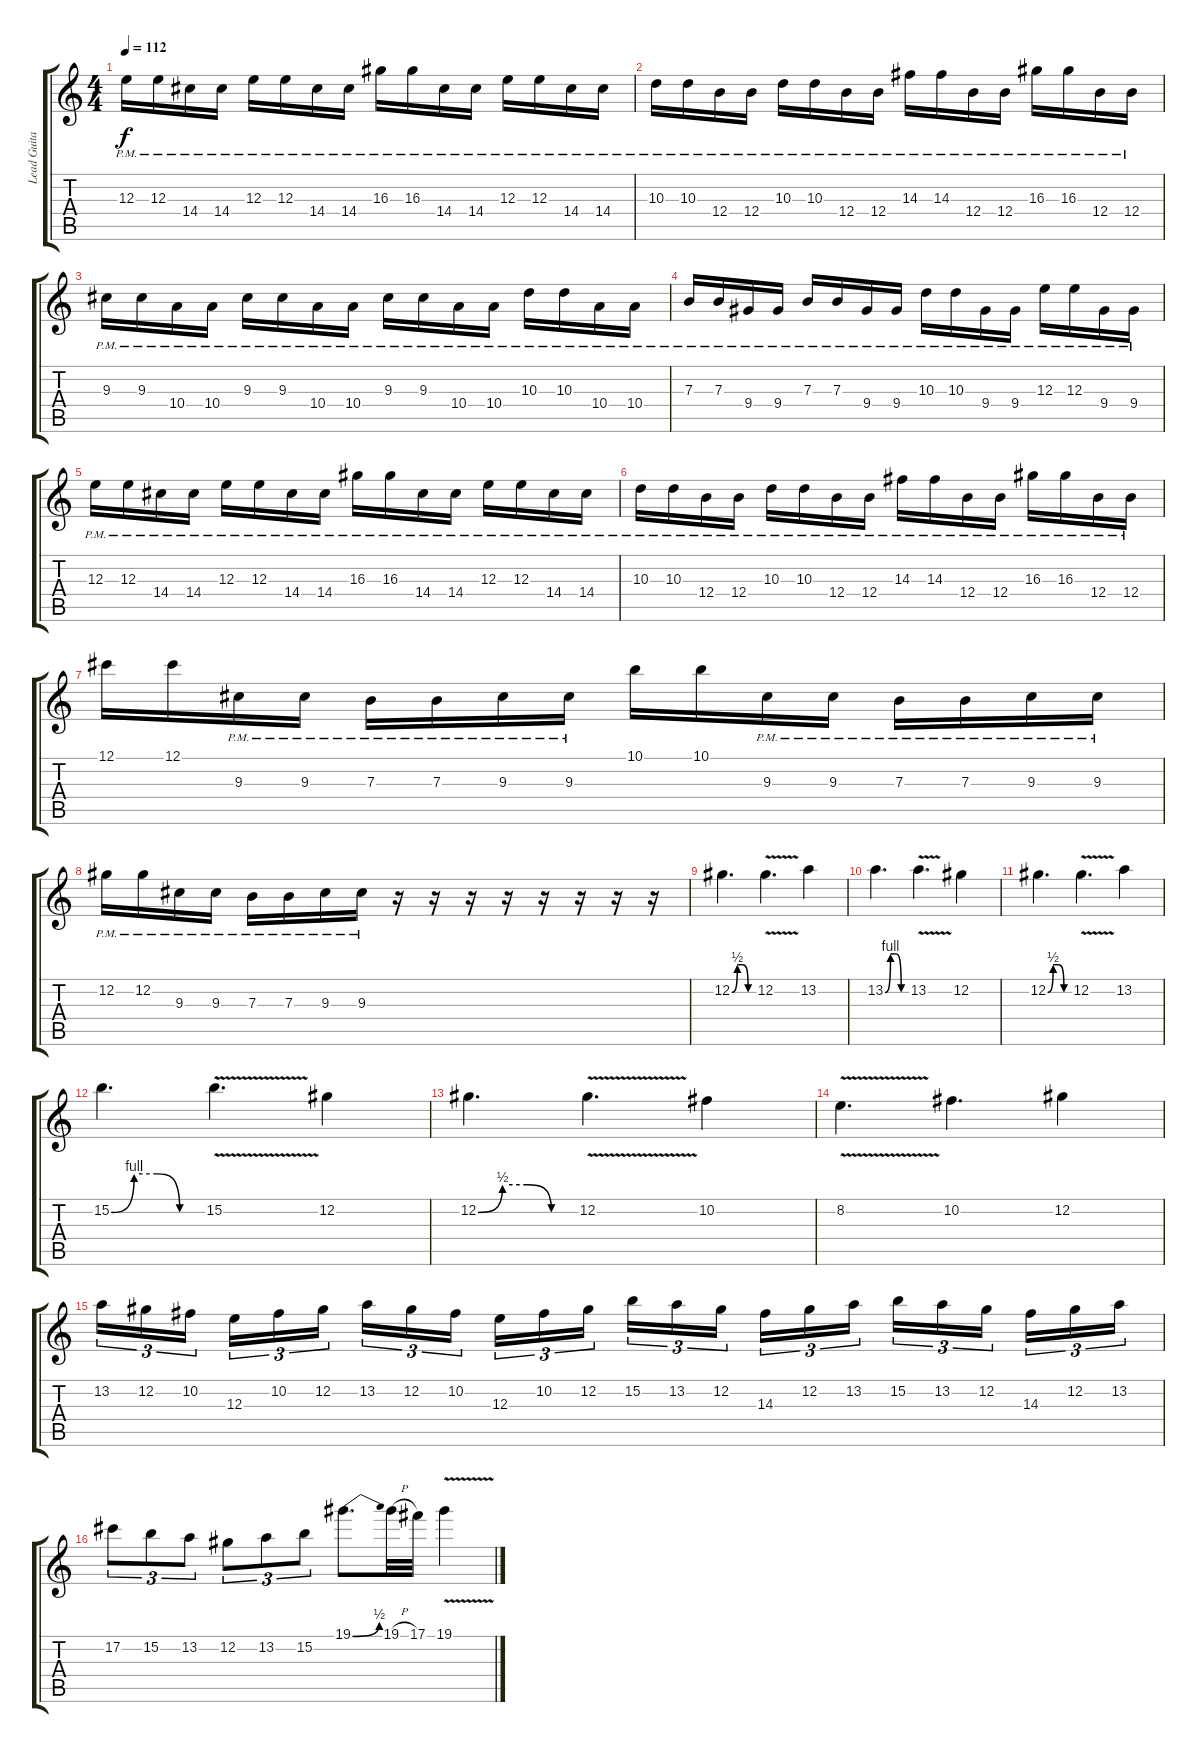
\track ("Lead Guitar 2" "Lead Guita") {instrument distortionguitar}
\staff {score tabs}
\tuning (Db4 Ab3 E3 B2 Gb2 B1) {hide}
\ts (4 4)
\tempo 112
\clef g2
\ks c
12.3{pm}.16{dy f} 12.3{pm}.16 14.4{pm}.16 14.4{pm}.16 12.3{pm}.16 12.3{pm}.16 14.4{pm}.16 14.4{pm}.16 16.3{pm}.16 16.3{pm}.16 14.4{pm}.16 14.4{pm}.16 12.3{pm}.16 12.3{pm}.16 14.4{pm}.16 14.4{pm}.16 |
10.3{pm}.16 10.3{pm}.16 12.4{pm}.16 12.4{pm}.16 10.3{pm}.16 10.3{pm}.16 12.4{pm}.16 12.4{pm}.16 14.3{pm}.16 14.3{pm}.16 12.4{pm}.16 12.4{pm}.16 16.3{pm}.16 16.3{pm}.16 12.4{pm}.16 12.4{pm}.16 |
9.3{pm}.16 9.3{pm}.16 10.4{pm}.16 10.4{pm}.16 9.3{pm}.16 9.3{pm}.16 10.4{pm}.16 10.4{pm}.16 9.3{pm}.16 9.3{pm}.16 10.4{pm}.16 10.4{pm}.16 10.3{pm}.16 10.3{pm}.16 10.4{pm}.16 10.4{pm}.16 |
7.3{pm}.16 7.3{pm}.16 9.4{pm}.16 9.4{pm}.16 7.3{pm}.16 7.3{pm}.16 9.4{pm}.16 9.4{pm}.16 10.3{pm}.16 10.3{pm}.16 9.4{pm}.16 9.4{pm}.16 12.3{pm}.16 12.3{pm}.16 9.4{pm}.16 9.4{pm}.16 |
12.3{pm}.16 12.3{pm}.16 14.4{pm}.16 14.4{pm}.16 12.3{pm}.16 12.3{pm}.16 14.4{pm}.16 14.4{pm}.16 16.3{pm}.16 16.3{pm}.16 14.4{pm}.16 14.4{pm}.16 12.3{pm}.16 12.3{pm}.16 14.4{pm}.16 14.4{pm}.16 |
10.3{pm}.16 10.3{pm}.16 12.4{pm}.16 12.4{pm}.16 10.3{pm}.16 10.3{pm}.16 12.4{pm}.16 12.4{pm}.16 14.3{pm}.16 14.3{pm}.16 12.4{pm}.16 12.4{pm}.16 16.3{pm}.16 16.3{pm}.16 12.4{pm}.16 12.4{pm}.16 |
12.1.16 12.1.16 9.3{pm}.16 9.3{pm}.16 7.3{pm}.16 7.3{pm}.16 9.3{pm}.16 9.3{pm}.16 10.1.16 10.1.16 9.3{pm}.16 9.3{pm}.16 7.3{pm}.16 7.3{pm}.16 9.3{pm}.16 9.3{pm}.16 |
12.2{pm}.16 12.2{pm}.16 9.3{pm}.16 9.3{pm}.16 7.3{pm}.16 7.3{pm}.16 9.3{pm}.16 9.3{pm}.16 r.16 r.16 r.16 r.16 r.16 r.16 r.16 r.16 |
12.2{be (custom 0 0 15 2 30 2 45 0 60 0)}.4{d} 12.2{v}.4{d} 13.2.4 |
13.2{be (custom 0 0 15 4 30 4 45 0 60 0)}.4{d} 13.2{v}.4{d} 12.2.4 |
12.2{be (custom 0 0 15 2 30 2 45 0 60 0)}.4{d} 12.2{v}.4{d} 13.2.4 |
15.2{be (custom 0 0 15 4 30 4 45 0 60 0)}.4{d} 15.2{v}.4{d} 12.2.4 |
12.2{be (custom 0 0 15 2 30 2 45 0 60 0)}.4{d} 12.2{v}.4{d} 10.2.4 |
8.2{v}.4{d} 10.2.4{d} 12.2.4 |
13.2.16{tu (3 2)} 12.2.16{tu (3 2)} 10.2.16{tu (3 2)} 12.3.16{tu (3 2)} 10.2.16{tu (3 2)} 12.2.16{tu (3 2)} 13.2.16{tu (3 2)} 12.2.16{tu (3 2)} 10.2.16{tu (3 2)} 12.3.16{tu (3 2)} 10.2.16{tu (3 2)} 12.2.16{tu (3 2)} 15.2.16{tu (3 2)} 13.2.16{tu (3 2)} 12.2.16{tu (3 2)} 14.3.16{tu (3 2)} 12.2.16{tu (3 2)} 13.2.16{tu (3 2)} 15.2.16{tu (3 2)} 13.2.16{tu (3 2)} 12.2.16{tu (3 2)} 14.3.16{tu (3 2)} 12.2.16{tu (3 2)} 13.2.16{tu (3 2)} |
17.2.8{tu (3 2)} 15.2.8{tu (3 2)} 13.2.8{tu (3 2)} 12.2.8{tu (3 2)} 13.2.8{tu (3 2)} 15.2.8{tu (3 2)} 19.1{be (bend 0 0 60 2)}.8{d} 19.1{h}.32 17.1.32 19.1{v}.4
